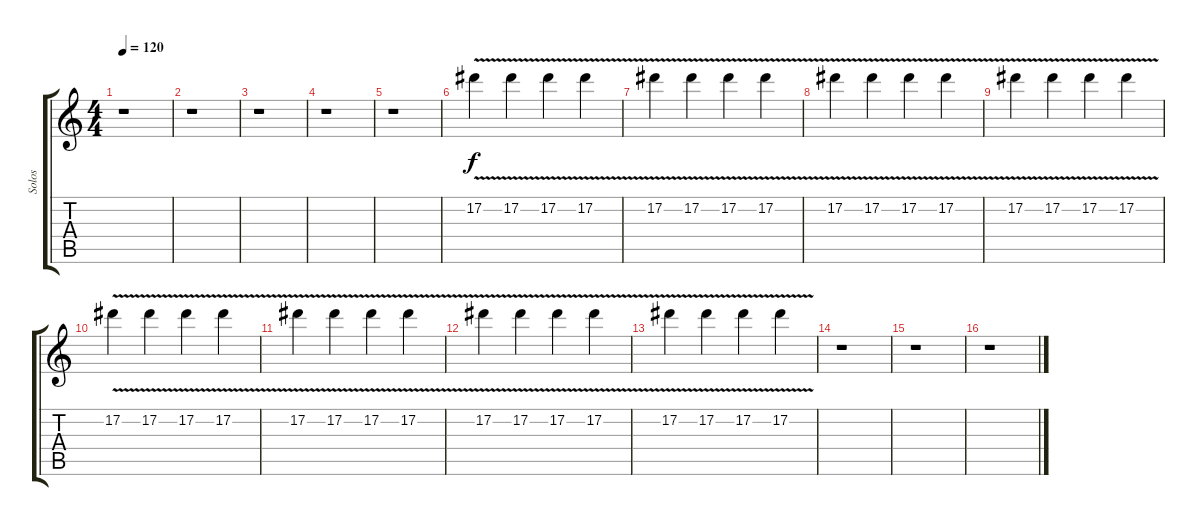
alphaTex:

\track ("Solos" "Solos") {instrument distortionguitar}
\staff {score tabs}
\tuning (Eb4 Bb3 Gb3 Db3 Ab2 Eb2) {hide}
\ts (4 4)
\tempo 120
\clef g2
\ks c
r.1{dy f} |
r.1 |
r.1 |
r.1 |
r.1 |
17.2{v}.4 17.2{v}.4 17.2{v}.4 17.2{v}.4 |
17.2{v}.4 17.2{v}.4 17.2{v}.4 17.2{v}.4 |
17.2{v}.4 17.2{v}.4 17.2{v}.4 17.2{v}.4 |
17.2{v}.4 17.2{v}.4 17.2{v}.4 17.2{v}.4 |
17.2{v}.4 17.2{v}.4 17.2{v}.4 17.2{v}.4 |
17.2{v}.4 17.2{v}.4 17.2{v}.4 17.2{v}.4 |
17.2{v}.4 17.2{v}.4 17.2{v}.4 17.2{v}.4 |
17.2{v}.4 17.2{v}.4 17.2{v}.4 17.2{v}.4 |
r.1 |
r.1 |
r.1
